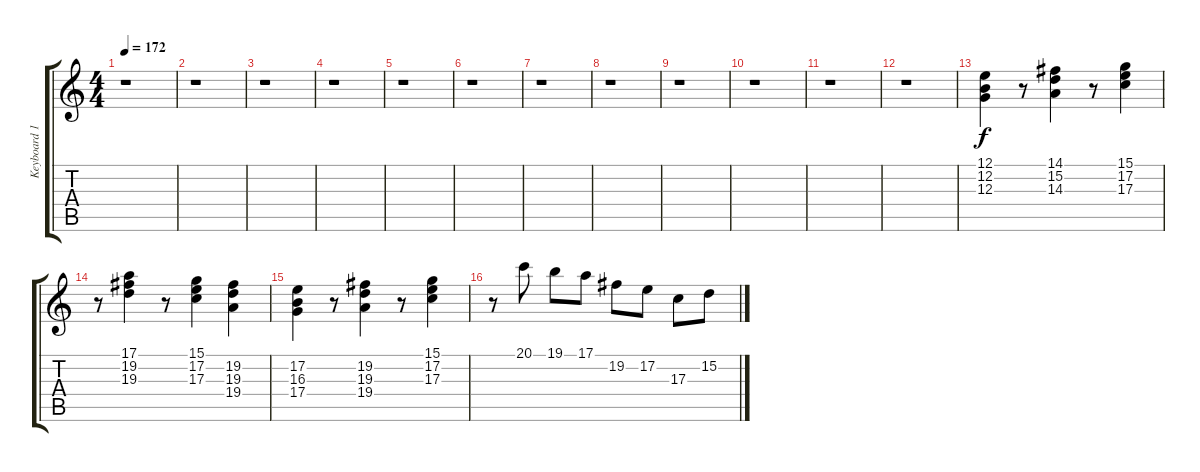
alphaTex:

\track ("Keyboard 1" "Keyboard 1") {instrument stringensemble1}
\staff {score tabs}
\tuning (E4 B3 G3 D3 A2 E2) {hide}
\ts (4 4)
\tempo 172
\clef g2
\ks c
r.1{dy f instrument stringensemble1} |
r.1 |
r.1 |
r.1 |
r.1 |
r.1 |
r.1 |
r.1 |
r.1 |
r.1 |
r.1 |
r.1 |
(12.1 12.2 12.3).4 r.8 (14.1 15.2 14.3).4 r.8 (15.1 17.2 17.3).4 |
r.8 (17.1 19.2 19.3).4 r.8 (15.1 17.2 17.3).4 (19.2 19.3 19.4).4 |
(17.2 16.3 17.4).4 r.8 (19.2 19.3 19.4).4 r.8 (15.1 17.2 17.3).4 |
r.8 20.1.8 19.1.8 17.1.8 19.2.8 17.2.8 17.3.8 15.2.8
